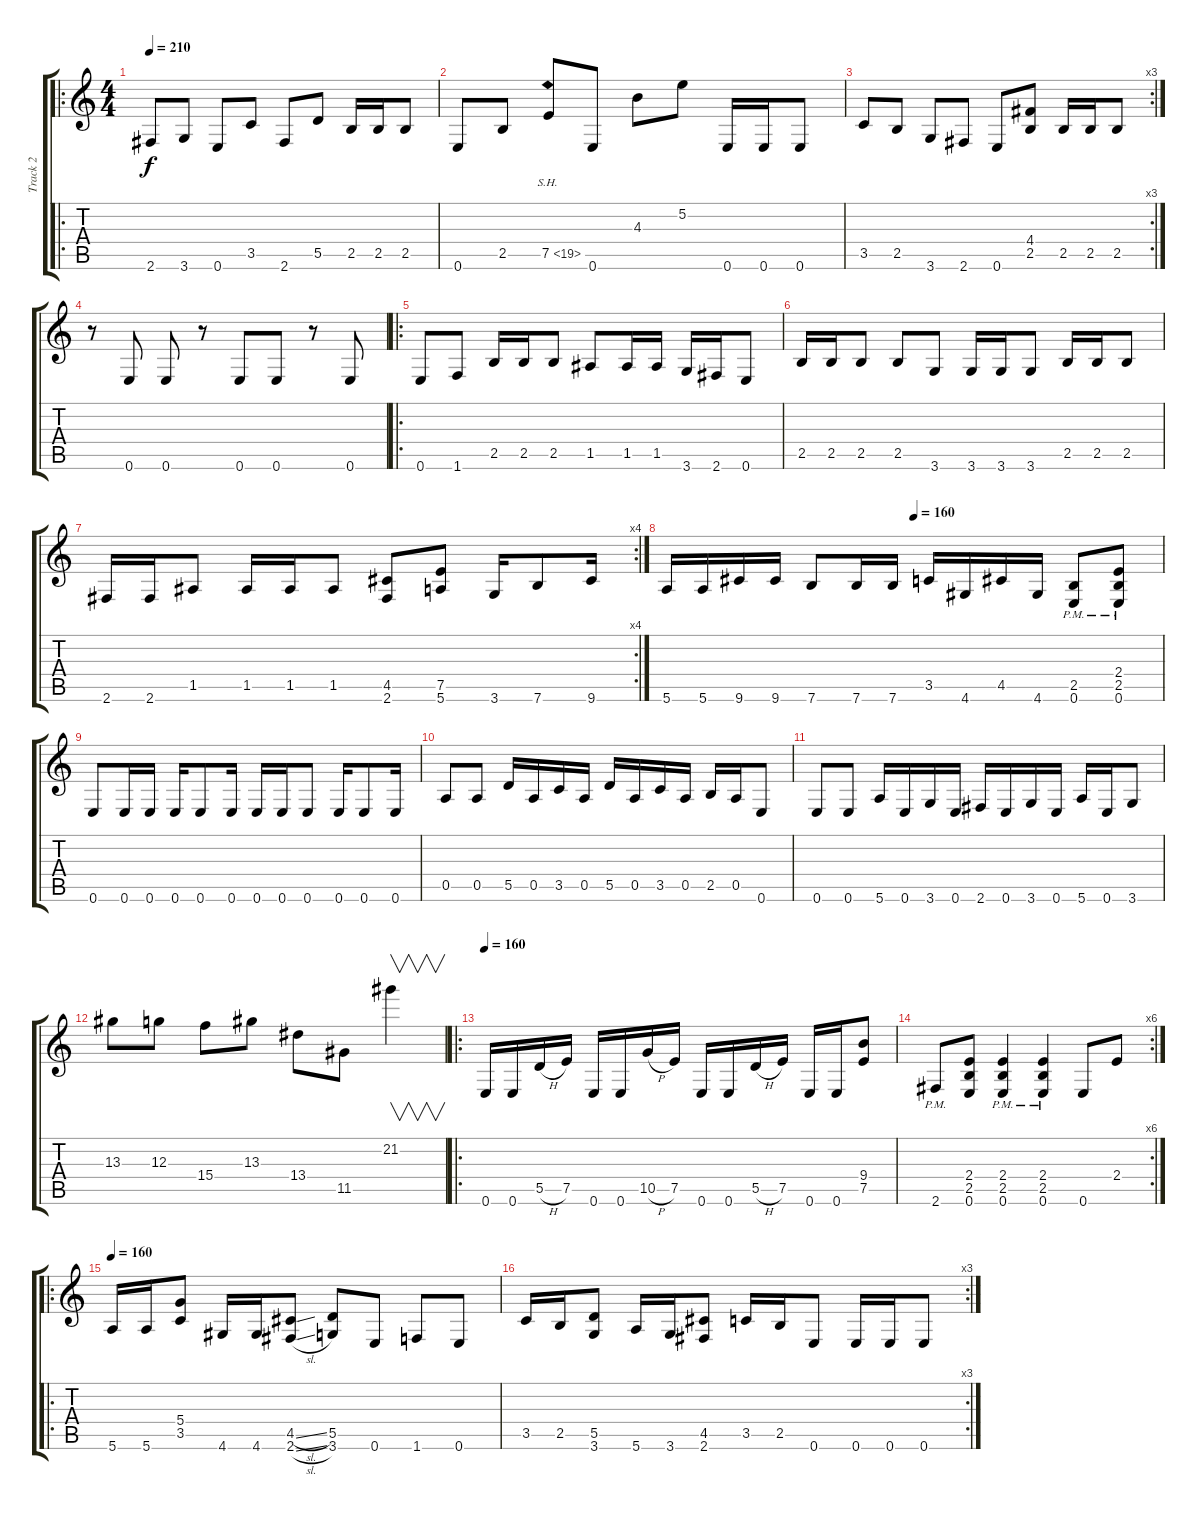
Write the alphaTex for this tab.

\track ("Track 2" "Track 2") {instrument distortionguitar}
\staff {score tabs}
\tuning (E4 B3 G3 D3 A2 E2) {hide}
\ro
\ts (4 4)
\tempo 210
\clef g2
\ks c
2.6.8{dy f instrument distortionguitar} 3.6.8 0.6.8 3.5.8 2.6.8 5.5.8 2.5.16 2.5.16 2.5.8 |
0.6.8 2.5.8 7.5{sh 12}.8 0.6.8 4.3.8 5.2.8 0.6.16 0.6.16 0.6.8 |
\rc 3
3.5.8 2.5.8 3.6.8 2.6.8 0.6.8 (4.4 2.5).8 2.5.16 2.5.16 2.5.8 |
r.8 0.6.8 0.6.8 r.8 0.6.8 0.6.8 r.8 0.6.8 |
\ro
0.6.8 1.6.8 2.5.16 2.5.16 2.5.8 1.5.8 1.5.16 1.5.16 3.6.16 2.6.16 0.6.8 |
2.5.16 2.5.16 2.5.8 2.5.8 3.6.8 3.6.16 3.6.16 3.6.8 2.5.16 2.5.16 2.5.8 |
\rc 4
2.6.16 2.6.16 1.5.8 1.5.16 1.5.16 1.5.8 (4.5 2.6).8 (7.5 5.6).8 3.6.16 7.6.8 9.6.16 |
\tempo (160 0.5)
5.6.16 5.6.16 9.6.16 9.6.16 7.6.8 7.6.16 7.6.16 3.5.16 4.6.16 4.5.16 4.6.16 (2.5{pm} 0.6{pm}).8 (2.4{pm} 2.5{pm} 0.6{pm}).8 |
0.6.8 0.6.16 0.6.16 0.6.16 0.6.8 0.6.16 0.6.16 0.6.16 0.6.8 0.6.16 0.6.8 0.6.16 |
0.5.8 0.5.8 5.5.16 0.5.16 3.5.16 0.5.16 5.5.16 0.5.16 3.5.16 0.5.16 2.5.16 0.5.16 0.6.8 |
0.6.8 0.6.8 5.6.16 0.6.16 3.6.16 0.6.16 2.6.16 0.6.16 3.6.16 0.6.16 5.6.16 0.6.16 3.6.8 |
13.3.8 12.3.8 15.4.8 13.3.8 13.4.8 11.5.8 21.2.4{v} |
\ro
\tempo 160
0.6.16 0.6.16 5.5{h}.16 7.5.16 0.6.16 0.6.16 10.5{h}.16 7.5.16 0.6.16 0.6.16 5.5{h}.16 7.5.16 0.6.16 0.6.16 (9.4 7.5).8 |
\rc 6
2.6{pm}.8 (2.4 2.5 0.6).8 (2.4{pm} 2.5{pm} 0.6{pm}).4 (2.4{pm} 2.5{pm} 0.6{pm}).4 0.6.8 2.4.8 |
\ro
\tempo 160
5.6.16 5.6.16 (5.4 3.5).8 4.6.16 4.6.16 (4.5{sl} 2.6{sl}).8 (5.5 3.6).8 0.6.8 1.6.8 0.6.8 |
\rc 3
3.5.16 2.5.16 (5.5 3.6).8 5.6.16 3.6.16 (4.5 2.6).8 3.5.16 2.5.16 0.6.8 0.6.16 0.6.16 0.6.8
